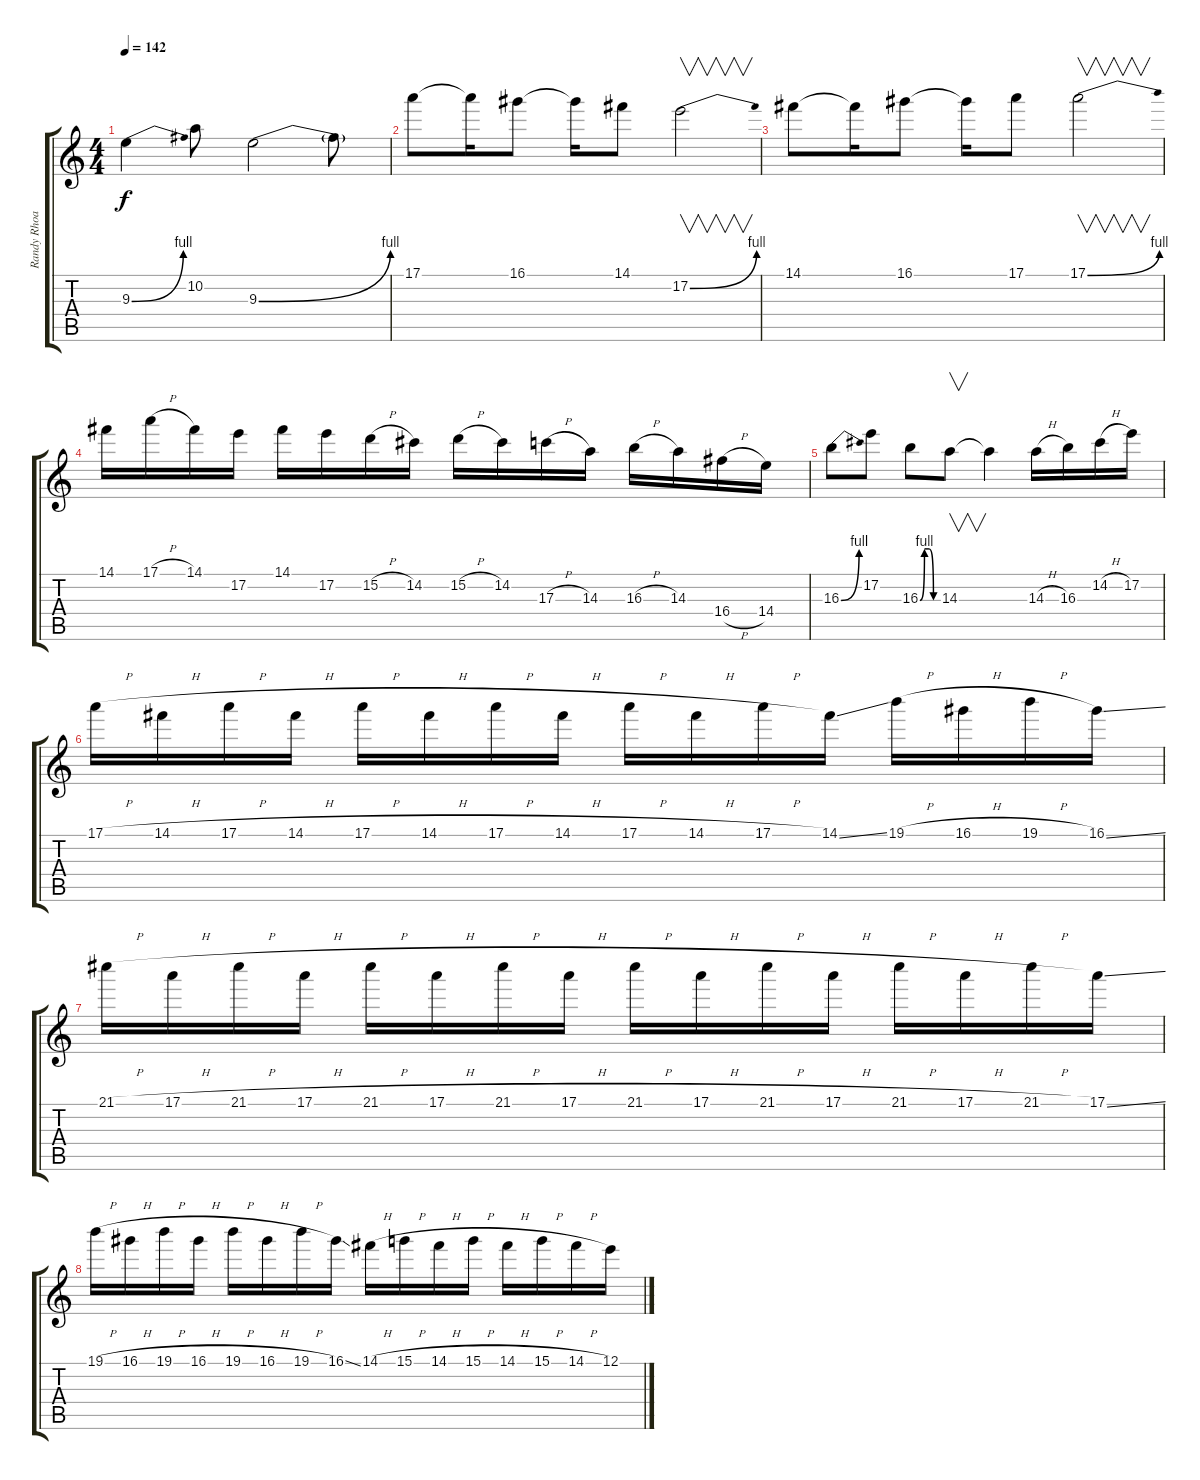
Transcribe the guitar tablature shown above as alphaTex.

\track ("Randy Rhoads" "Randy Rhoa") {instrument distortionguitar}
\staff {score tabs}
\tuning (E4 B3 G3 D3 A2 E2) {hide}
\ts (4 4)
\tempo 142
\clef g2
\ks c
9.3{be (bend 0 0 60 4)}.4{dy f} 10.2.8 9.3{be (bend 0 0 60 4)}.2 9.3{t}.8 |
17.1.8 17.1{t}.16 16.1.8 16.1{t}.16 14.1.8 17.2{be (bend 0 0 60 4)}.2{v} |
14.1.8 14.1{t}.16 16.1.8 16.1{t}.16 17.1.8 17.1{be (bend 0 0 60 4)}.2{v} |
14.1.16 17.1{h}.16 14.1.16 17.2.16 14.1.16 17.2.16 15.2{h}.16 14.2.16 15.2{h}.16 14.2.16 17.3{h}.16 14.3.16 16.3{h}.16 14.3.16 16.4{h}.16 14.4.16 |
16.3{be (bend 0 0 60 4)}.8 17.2.8 16.3{be (custom 0 0 15 4 30 4 45 0 60 0)}.8 14.3.8{v} 14.3{t}.4 14.3{h}.16 16.3.16 14.2{h}.16 17.2.16 |
17.1{h}.16 14.1{h}.16 17.1{h}.16 14.1{h}.16 17.1{h}.16 14.1{h}.16 17.1{h}.16 14.1{h}.16 17.1{h}.16 14.1{h}.16 17.1{h}.16 14.1{ss}.16 19.1{h}.16 16.1{h}.16 19.1{h}.16 16.1{ss}.16 |
21.1{h}.16 17.1{h}.16 21.1{h}.16 17.1{h}.16 21.1{h}.16 17.1{h}.16 21.1{h}.16 17.1{h}.16 21.1{h}.16 17.1{h}.16 21.1{h}.16 17.1{h}.16 21.1{h}.16 17.1{h}.16 21.1{h}.16 17.1{ss}.16 |
19.1{h}.16 16.1{h}.16 19.1{h}.16 16.1{h}.16 19.1{h}.16 16.1{h}.16 19.1{h}.16 16.1{ss}.16 14.1{h}.16 15.1{h}.16 14.1{h}.16 15.1{h}.16 14.1{h}.16 15.1{h}.16 14.1{h}.16 12.1.16
